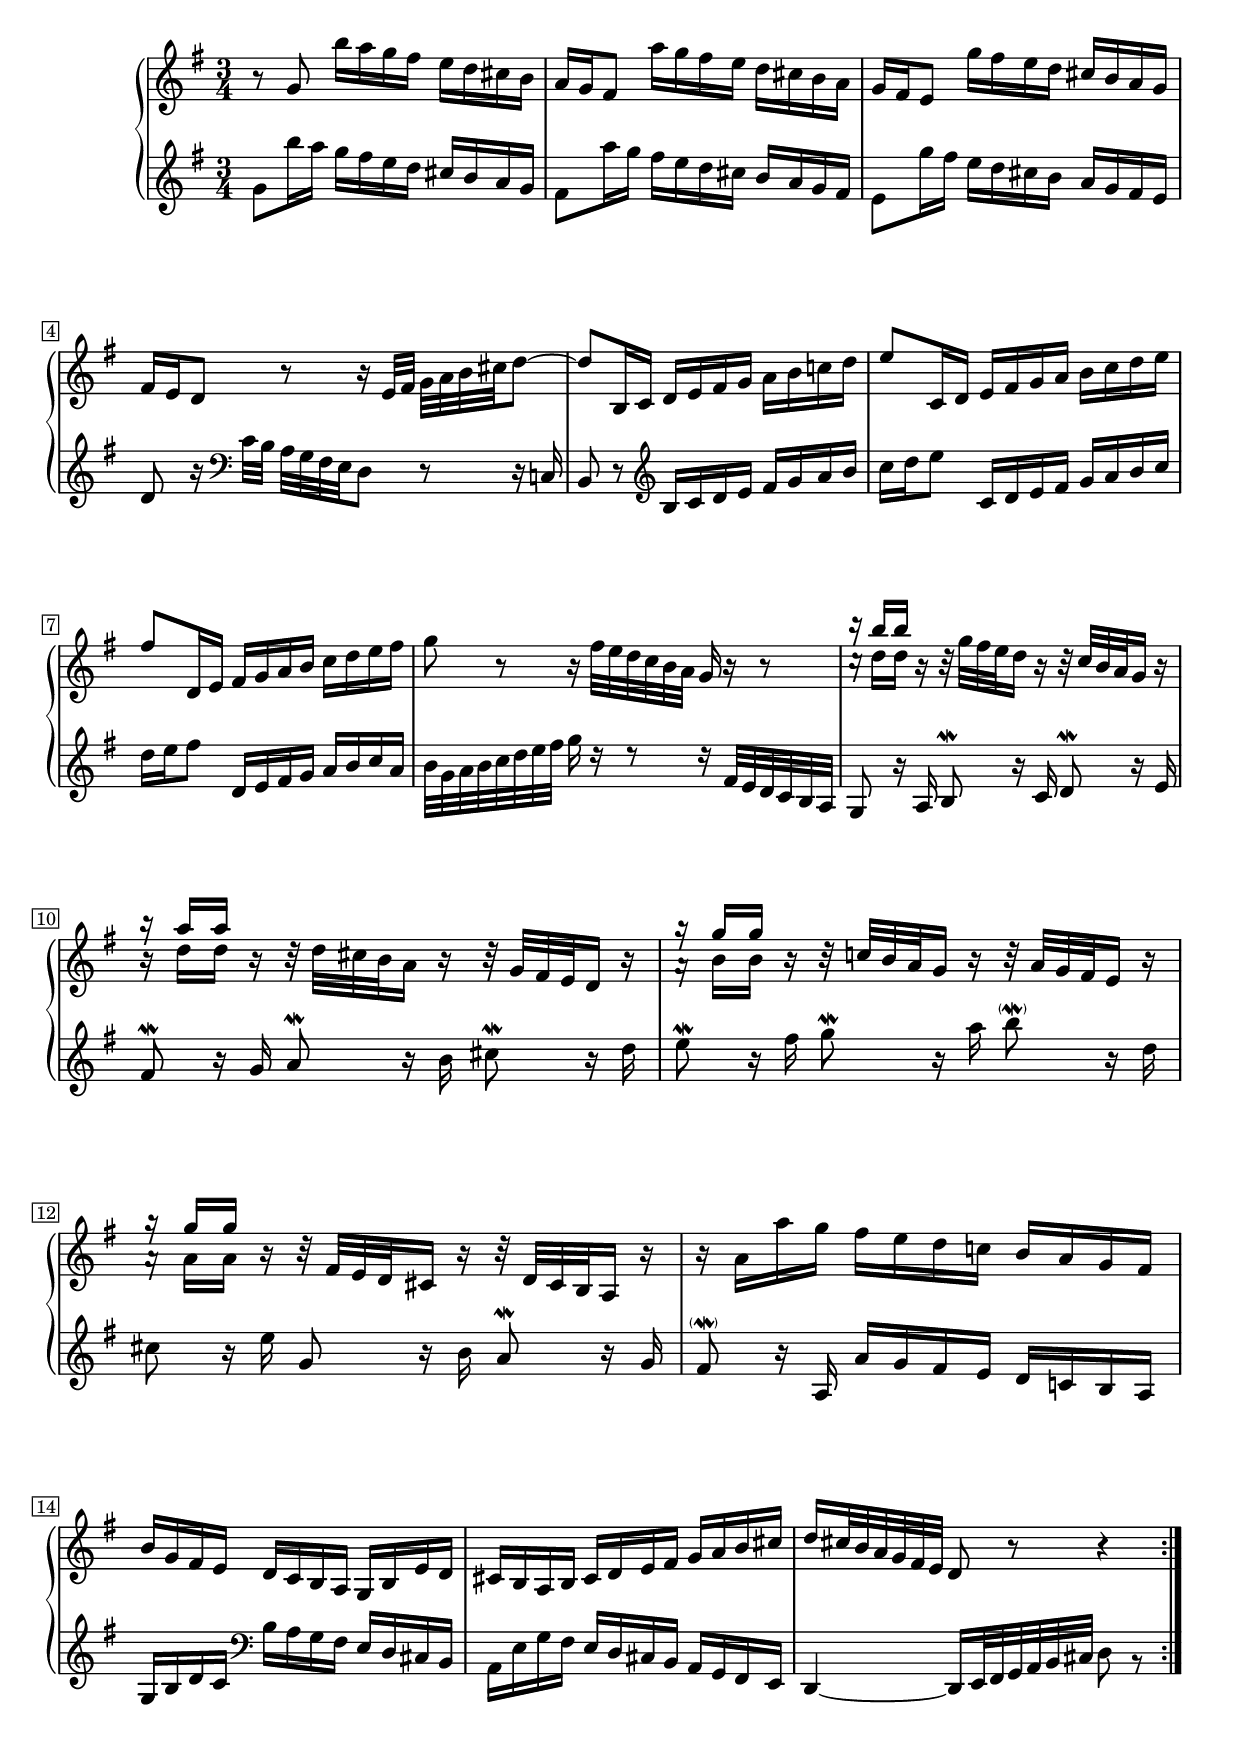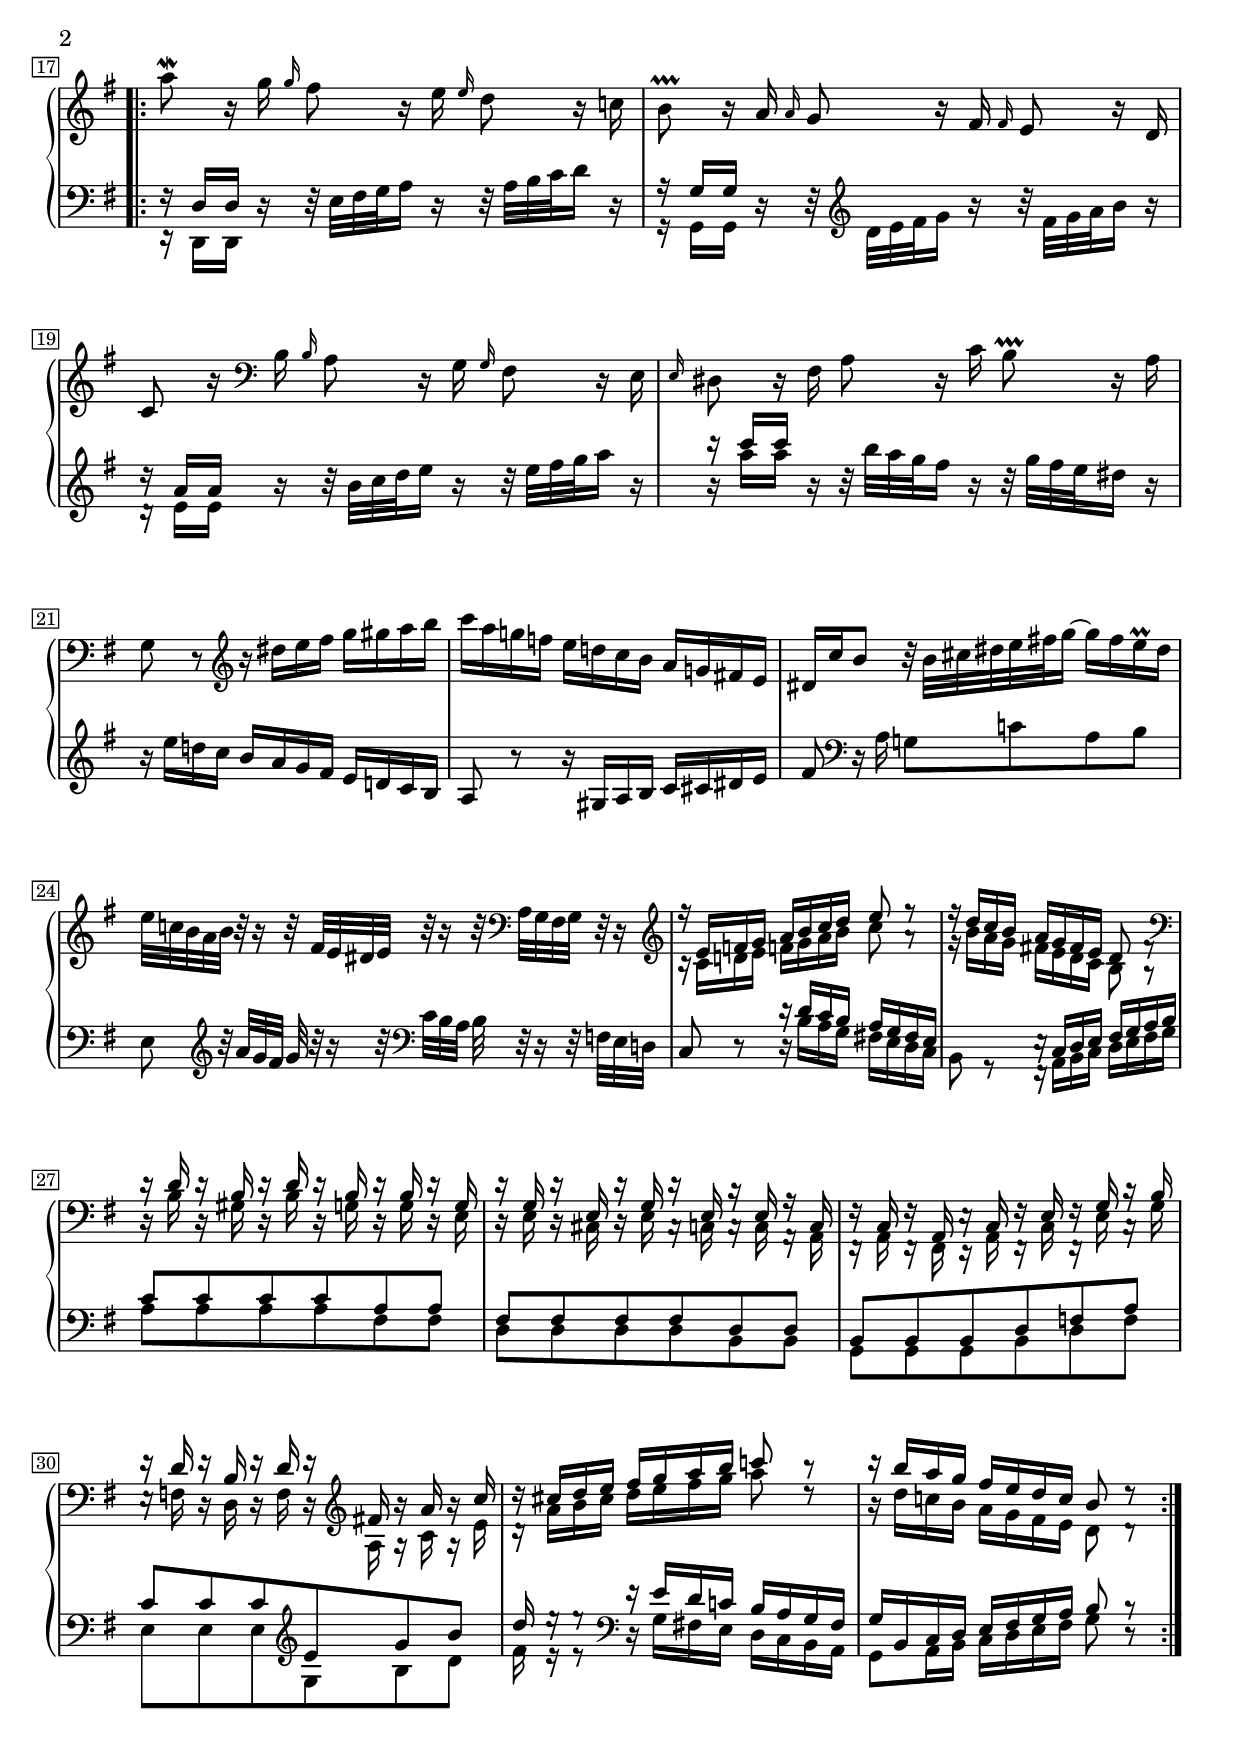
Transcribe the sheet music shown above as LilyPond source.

Global = {
  \key g \major
  \time 3/4
  \include "../global.ly"
}

Sopran = \context Voice = "one" \relative c'' {
  \voiceOne
  \label #'VariatioXXIII
  \override MultiMeasureRest.staff-position = #0
  \override Rest.staff-position = #0
  \stemNeutral
  \repeat volta 2 {
  %1
  | b8\rest g b'16[ a g fis] e[ d cis b]
  | a[ g fis8] a'16[ g fis e] d[ cis b a]
  | g[ fis e8] g'16[ fis e d] cis[ b a g]
  | fis[ e d8] b'8\rest b16\rest e,32[ fis] g[ a b cis d8~]
  %5
  | d8[ b,16 c] d[ e fis g] a[ b c d]
  | e8[ c,16 d] e[ fis g a] b[ c d e]
  | fis8[ d,16 e] fis[ g a b] c[ d e fis]
  | g8 b,\rest b16\rest fis'32[ e d c b a] g16 b\rest b8\rest
  | << { c'16\rest \stemUp b[ b] } \\ { c,16\rest \stemDown d[ d] } >> \stemNeutral r
    r32 g[ fis e d16] r r32 c[ b a g16] r
  %10
  | << { b'16\rest \stemUp a[ a] } \\ { b,16\rest \stemDown d[ d] } >> \stemNeutral r
    r32 d[ cis b a16] r r32 g[ fis e d16] r
  | << { a''16\rest \stemUp g[ g] } \\ { a,16\rest \stemDown b[ b] } >> \stemNeutral r
    r32 c![ b a g16] r r32 a[ g fis e16] r
  | << { a'16\rest \stemUp g[ g] } \\ { a,16\rest \stemDown a[ a] } >> \stemNeutral r
    r32 fis[ e d cis16] r r32 d[ cis b a16] r
  | r a'[ a' g] fis[ e d c] b[ a g fis]
  | b[ g fis e] d[ c b a] g[ b e d]
  %15
  | cis[ b a b] cis[ d e fis] g[ a b cis]
  | d[ cis32 b a g fis e] d8 r r4
  }
  \break
  \pageBreak
  \repeat volta 2 {
  | a''8\mordent r16 g \once\stemUp \grace g fis8 r16 e \once\stemUp \grace e d8 r16 c
  | b8\prallprall r16 a \grace a g8 b16\rest fis \grace fis e8 r16 d
  | c8 r16 \clef "bass" b \once\stemUp \grace b a8 r16 g \once\stemUp \grace g fis8 r16 e
  %20
  | \once\stemUp \grace e dis8 r16 fis a8 r16 c b8\prallprall r16 a
  | g8 d8\rest \clef "treble" b''16\rest dis16[ e fis] g[ gis a b]
  | c16[ a g f] e[ d c b] a[ g fis! e]
  | dis16[ c' b8] b32\rest b32[ cis dis e fis g16~] g[ fis e\prall dis]
  | e32[ c b a b] r r16 r32 fis[ e dis e] r32 r16 r32 \clef "bass" a,[ g fis g] r r16 \clef "treble"
  %25
  | \stemUp f''\rest e,[ f g] a[ b c d] e8 f\rest
  | f16\rest d[ c b] a[ g fis e] d8 f\rest \clef "bass"
  | d16\rest d d\rest b d\rest d d\rest b d\rest b d\rest g,
  | d'\rest g, d'\rest e, d'\rest g, d'\rest e, c'\rest e, a\rest c,
  | f\rest c f\rest a, e'\rest c f\rest e f\rest g c\rest b
  %30
  | e\rest d e\rest b e\rest d e\rest \clef "treble" fis r a r c
  | d\rest cis[ d e] fis[ g a b] c!8 b\rest
  | c16\rest b[ a g] fis[ e d c] b8 d\rest
  }
  \fine
}

Alto = \context Voice = "two" \relative c'' {
  \voiceTwo
  \override MultiMeasureRest.staff-position = #-4
  \override Rest.staff-position = #0
  \repeat volta 2 {
  %1
  | s2.*16
  }
  \repeat volta 2 {
  | s2.*8
  %25
  | c,16\rest c[ d e ] f! [ g a b ] c8 a\rest
  | g16\rest b[ a g ] fis [ e d c ] b8 a\rest \clef "bass"
  | r16 b r16 gis r b r g r g r e
  | r e r cis r e c\rest c c\rest c a\rest a
  | f\rest a f\rest fis e\rest a f\rest c' f,\rest e' c\rest g'
  %30
  | e\rest f d\rest d d\rest f d\rest \clef "treble" a' a\rest c a\rest e'
  | d\rest a'[ b cis] d[ e fis g] a8 d,\rest
  | r16 d[ c b] a[ g fis e] d8 d\rest
  }
}

Tenor = \context Voice = "three" \relative c' {
  \voiceThree
  \override MultiMeasureRest.staff-position = #0
  \override Rest.staff-position = #0
  \repeat volta 2 {
  %1
  | s2.*16
  }
  \repeat volta 2 {
  | f,16\rest d d s s2
  | a'16\rest g g s s2
  | d''16\rest a a s s2
  %20
  | c'16\rest c c s s2
  | s2.*4
  %25
  | s4 d,,16\rest d c b a g fis e
  | s4 e16\rest c d e fis g a b
  | c8 c c c a a
  | fis fis fis fis d d
  | b b b d f a
  %30
  | \override Beam.positions = #'(6.5 . 3)
    c c c \clef "treble" e g b
    \revert Beam.positions
  | d16 e\rest e8\rest \clef "bass" e,16\rest e d c b a g fis
  | g b, c d e fis g a b8 b\rest
  }
  \fine
}

Bass = \context Voice = "four" \relative c' {
  \voiceFour
  \override MultiMeasureRest.staff-position = #0
  \override Rest.staff-position = #0
  \stemNeutral
  \repeat volta 2 {
  %1
  | \clef "treble" g'8[ b'16 a] g[ fis e d] cis[ b a g]
  | fis8[ a'16 g] fis[ e d cis] b[ a g fis]
  | e8[ g'16 fis] e[ d cis b] a[ g fis e]
  | d8 r16 \clef "bass" c32[ b] a[ g fis e d8] d8\rest d16\rest c
  %5
  | b8 d8\rest \clef "treble" b'16[ c d e] fis[ g a b]
  | c16[ d e8] c,16[ d e fis] g[ a b c]
  | d16[ e fis8] d,16[ e fis g] a[ b c a]
  | b32[ g a b c d e fis] g16 d\rest d8\rest d16\rest fis,32[ e d c b a]
  | g8 b'16\rest a, b8^\mordent b'16\rest c, d8^\mordent b'16\rest e,
  %10
  | fis8^\mordent b16\rest g a8^\mordent b16\rest b cis8^\mordent b16\rest d
  | e8^\mordent b16\rest fis' g8^\mordent b,16\rest a' b8^\parenthesize\mordent b,16\rest d
  | cis8 b16\rest e g,8 b16\rest b a8^\mordent b16\rest g
  | fis8^\parenthesize\mordent b16\rest a, a'[ g fis e] d[ c b a]
  | g[ b d c] \clef "bass" b[ a g fis] e[ d cis b]
  %15
  | a[ e' g fis] e[ d cis b] a[ g fis e]
  | d4~ d16[ e32 fis g a b cis] d8 b\rest
  }
  \repeat volta 2 {
  | e,16\rest \stemDown d16[ d] r16 r32 e'[ fis g a16] r r32 a[ b c d16] r
  | g,,\rest g[ g] r r32 \clef "treble" d''[ e fis g16] r r32 fis[ g a b16] r
  | d,\rest e16[ e] r r32 b'[ c d e16] r r32 e[ fis g a16] r
  %20
  | r a[ a] r r32 b[ a g fis16] r r32 g[ fis e dis16] r
  | \stemNeutral r16 e d c b a g fis e d c b
  | a8 r r16 gis a b c cis dis e
  | fis8 \clef "bass" r16 a, g8 c a b
  | e,8 \clef "treble" r32 a'32[ g fis] g r32 r16 r32 \clef "bass" c,[ b a] b r32 r16 r32 f[ e d]
  %25
  | c8 r r16 \stemDown b'[ a g] fis![ e d c]
  | b8 g\rest f16\rest a16[ b c] d[ e fis g]
  | a8[ a a a fis fis]
  | d8[ d d d b b]
  | g8[ g g b d f]
  %30
  | e8[ e e g b d]
  | fis16 e16\rest e8\rest \clef "bass" r16 g,16[ fis e] d[ c b a]
  | g8[ a16 b] c[ d e fis] g8 r8
  }
  \fine
}

\score {
  \new PianoStaff
  <<
    \accidentalStyle Score.piano
    \context Staff = "upper" <<
      \set Staff.midiInstrument = #"acoustic grand"
      \Global
      \clef treble
      \Sopran
      \Alto
    >>
    \context Staff = "lower" <<
      \set Staff.midiInstrument = #"acoustic grand"
      \Global
      \clef bass
      \Tenor
      \Bass
    >>
  >>
  \header {
    composer = ##f % "Johann Sebastian Bach"
    opus = ##f % "BWV 988"
    title = \markup { \smallCaps "Variatio 23 a 2 Clav." }
    subtitle = ##f
    subsubtitle = ##f
  }
  \layout { }
  \midi { \tempo 4=100 }
}
